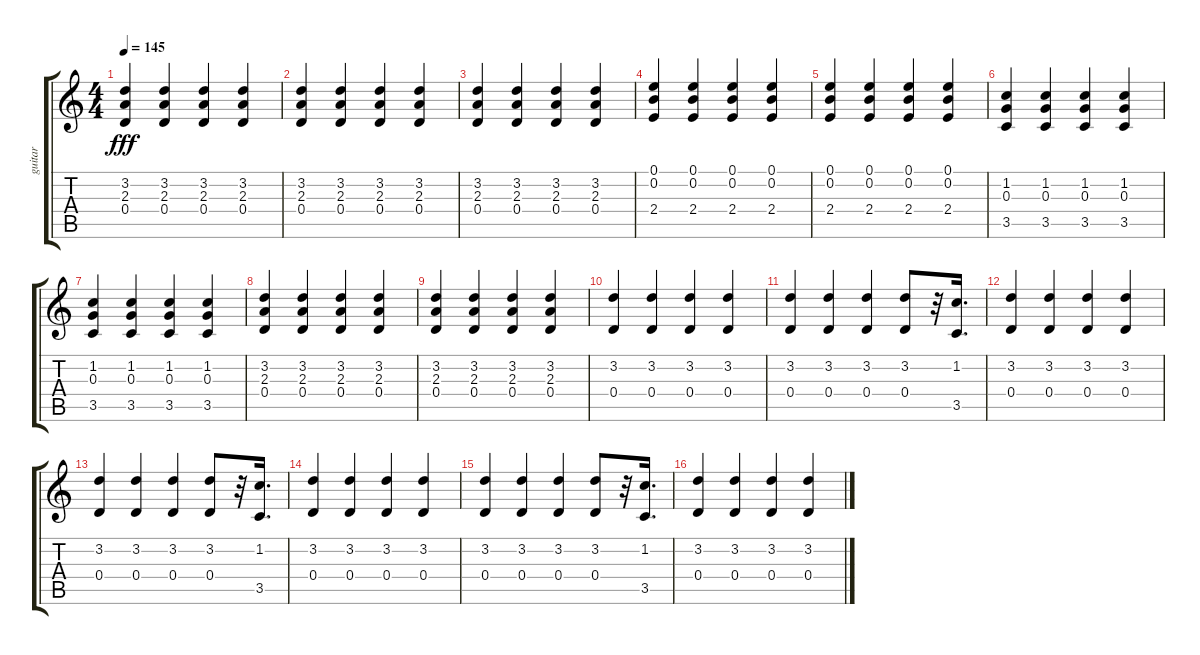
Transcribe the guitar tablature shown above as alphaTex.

\track ("guitar" "guitar") {instrument distortionguitar}
\staff {score tabs}
\tuning (E4 B3 G3 D3 A2 E2) {hide}
\ts (4 4)
\tempo 145
\clef g2
\ks c
(3.2 2.3 0.4).4{dy fff} (3.2 2.3 0.4).4 (3.2 2.3 0.4).4 (3.2 2.3 0.4).4 |
(3.2 2.3 0.4).4 (3.2 2.3 0.4).4 (3.2 2.3 0.4).4 (3.2 2.3 0.4).4 |
(3.2 2.3 0.4).4 (3.2 2.3 0.4).4 (3.2 2.3 0.4).4 (3.2 2.3 0.4).4 |
(0.1 0.2 2.4).4 (0.1 0.2 2.4).4 (0.1 0.2 2.4).4 (0.1 0.2 2.4).4 |
(0.1 0.2 2.4).4 (0.1 0.2 2.4).4 (0.1 0.2 2.4).4 (0.1 0.2 2.4).4 |
(1.2 0.3 3.5).4 (1.2 0.3 3.5).4 (1.2 0.3 3.5).4 (1.2 0.3 3.5).4 |
(1.2 0.3 3.5).4 (1.2 0.3 3.5).4 (1.2 0.3 3.5).4 (1.2 0.3 3.5).4 |
(3.2 2.3 0.4).4 (3.2 2.3 0.4).4 (3.2 2.3 0.4).4 (3.2 2.3 0.4).4 |
(3.2 2.3 0.4).4 (3.2 2.3 0.4).4 (3.2 2.3 0.4).4 (3.2 2.3 0.4).4 |
(3.2 0.4).4 (3.2 0.4).4 (3.2 0.4).4 (3.2 0.4).4 |
(3.2 0.4).4 (3.2 0.4).4 (3.2 0.4).4 (3.2 0.4).8 r.32 (1.2 3.5).16{d} |
(3.2 0.4).4 (3.2 0.4).4 (3.2 0.4).4 (3.2 0.4).4 |
(3.2 0.4).4 (3.2 0.4).4 (3.2 0.4).4 (3.2 0.4).8 r.32 (1.2 3.5).16{d} |
(3.2 0.4).4 (3.2 0.4).4 (3.2 0.4).4 (3.2 0.4).4 |
(3.2 0.4).4 (3.2 0.4).4 (3.2 0.4).4 (3.2 0.4).8 r.32 (1.2 3.5).16{d} |
(3.2 0.4).4 (3.2 0.4).4 (3.2 0.4).4 (3.2 0.4).4
